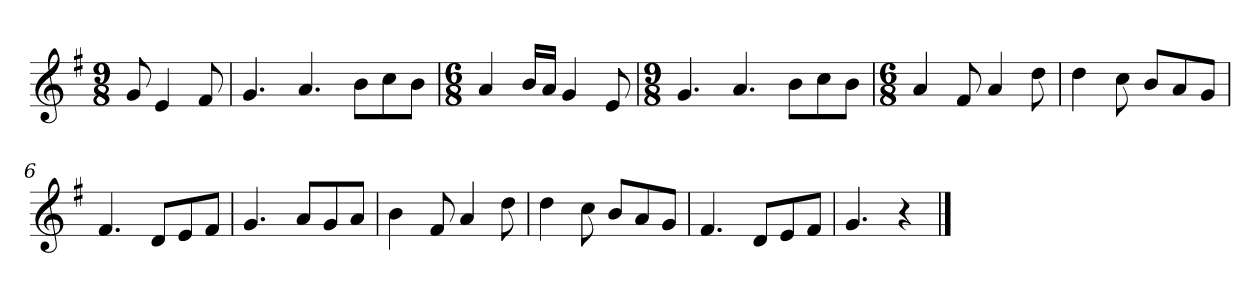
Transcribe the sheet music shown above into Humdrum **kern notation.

**kern
*part1
*staff1
*k[f#]
*M9/8
*MM120
=
8g
4e
8f#
=1
4.g
4.a
8bL
8cc
8bJ
=2
*M6/8
4a
16bLL
16aJJ
4g
8e
=3
*M9/8
4.g
4.a
8bL
8cc
8bJ
=4
*M6/8
4a
8f#
4a
8dd
=5
4dd
8cc
8bL
8a
8gJ
=6
4.f#
8dL
8e
8f#J
=7
4.g
8aL
8g
8aJ
=8
4b
8f#
4a
8dd
=9
4dd
8cc
8bL
8a
8gJ
=10
4.f#
8dL
8e
8f#J
=11
4.g
4r
==
*-
